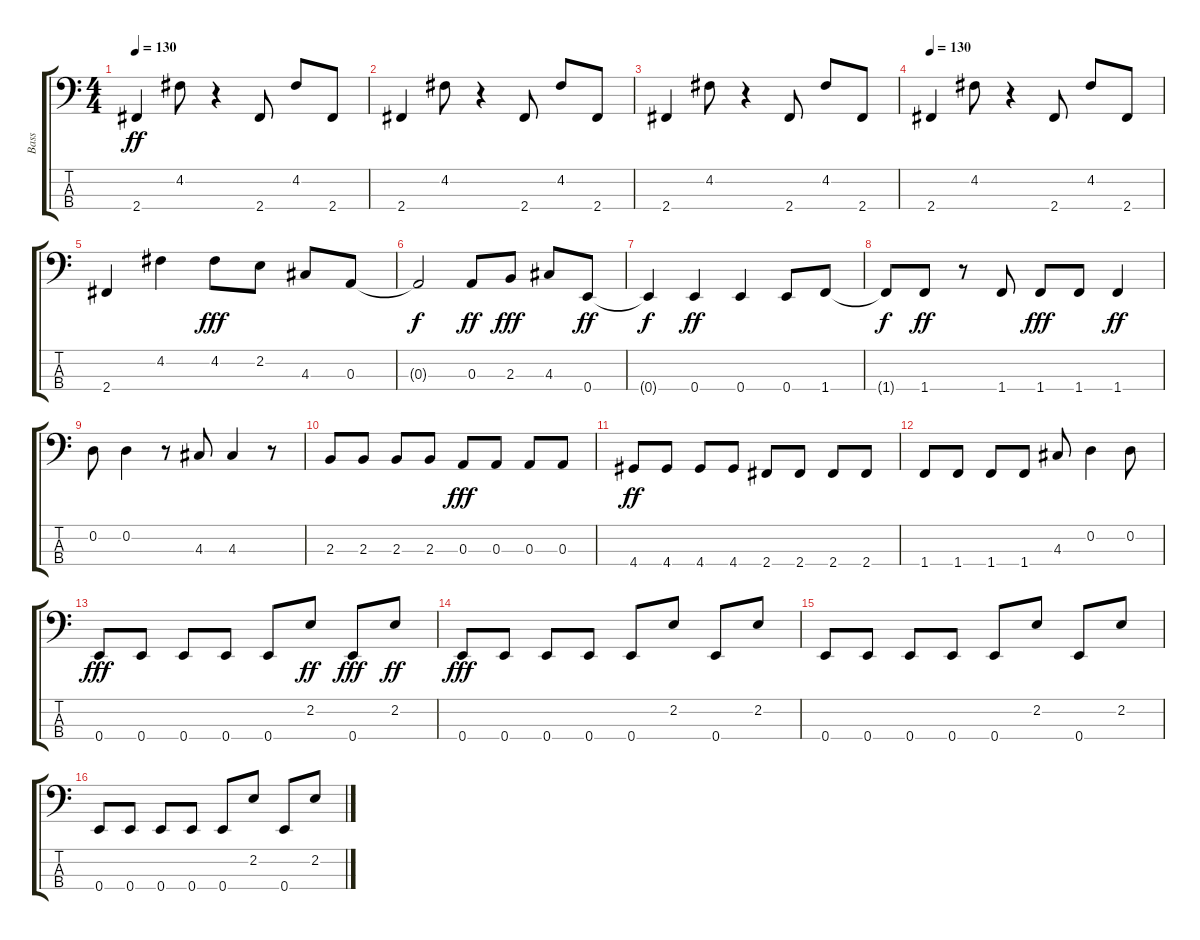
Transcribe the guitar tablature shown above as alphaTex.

\track ("Bass" "Bass") {instrument electricbassfinger}
\staff {score tabs}
\tuning (G2 D2 A1 E1) {hide}
\ts (4 4)
\tempo 130
\clef f4
\ks c
2.4.4{dy ff} 4.2.8 r.4 2.4.8 4.2.8 2.4.8 |
2.4.4 4.2.8 r.4 2.4.8 4.2.8 2.4.8 |
2.4.4 4.2.8 r.4 2.4.8 4.2.8 2.4.8 |
\tempo 130
2.4.4 4.2.8 r.4 2.4.8 4.2.8 2.4.8 |
2.4.4 4.2.4 4.2.8{dy fff} 2.2.8 4.3.8 0.3.8 |
0.3{t}.2{dy f} 0.3.8{dy ff} 2.3.8{dy fff} 4.3.8 0.4.8{dy ff} |
0.4{t}.4{dy f} 0.4.4{dy ff} 0.4.4 0.4.8 1.4.8 |
1.4{t}.8{dy f} 1.4.8{dy ff} r.8 1.4.8 1.4.8{dy fff} 1.4.8 1.4.4{dy ff} |
0.2.8 0.2.4 r.8 4.3.8 4.3.4 r.8 |
2.3.8 2.3.8 2.3.8 2.3.8 0.3.8{dy fff} 0.3.8 0.3.8 0.3.8 |
4.4.8{dy ff} 4.4.8 4.4.8 4.4.8 2.4.8 2.4.8 2.4.8 2.4.8 |
1.4.8 1.4.8 1.4.8 1.4.8 4.3.8 0.2.4 0.2.8 |
0.4.8{dy fff} 0.4.8 0.4.8 0.4.8 0.4.8 2.2.8{dy ff} 0.4.8{dy fff} 2.2.8{dy ff} |
0.4.8{dy fff} 0.4.8 0.4.8 0.4.8 0.4.8 2.2.8 0.4.8 2.2.8 |
0.4.8 0.4.8 0.4.8 0.4.8 0.4.8 2.2.8 0.4.8 2.2.8 |
0.4.8 0.4.8 0.4.8 0.4.8 0.4.8 2.2.8 0.4.8 2.2.8
